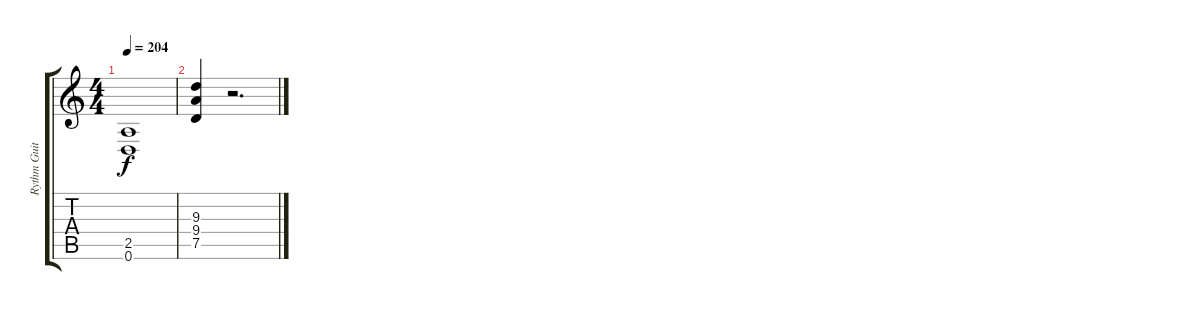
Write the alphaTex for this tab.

\track ("Rythm Guitar I" "Rythm Guit") {instrument distortionguitar}
\staff {score tabs}
\tuning (D4 A3 F3 C3 G2 D2) {hide}
\ts (4 4)
\tempo 204
\clef g2
\ks c
(2.5{t} 0.6{t}).1{dy f} |
(9.3 9.4 7.5).4 r.2{d}
